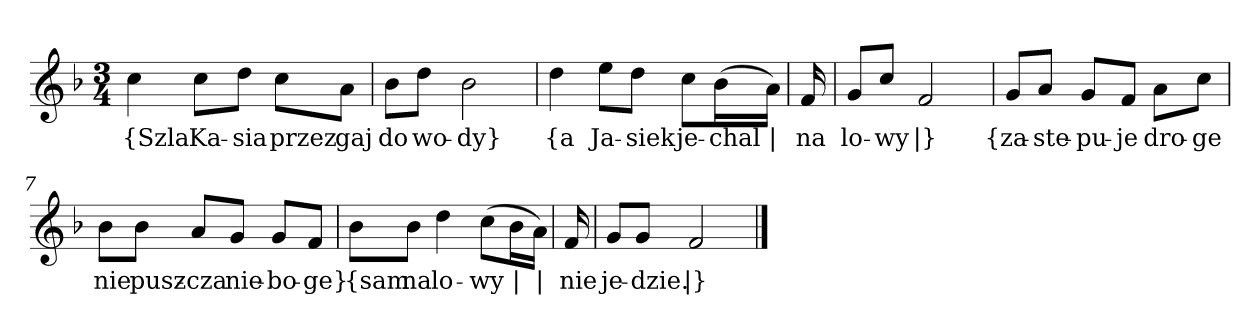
**kern	**text
*part1	*part1
*staff1	*staff1
*clefG2	*
*k[b-]	*
*F:	*
*M3/4	*
=	=
4cc	{Szla
8cc\L	Ka-
8dd\J	-sia
8cc\L	przez
8a\J	gaj
=2	=2
8b-\L	do
8dd\J	wo-
2b-	-dy}
=3y	=3y
4dd	{a
8ee\L	Ja-
8dd\J	-siek
8cc\L	je-
(16b-\L	-chal
16a\JJ)	|
=4y	=4y
16f	na
=5	=5
8g/L	lo-
8cc/J	-wy
2f	|}
=6y	=6y
8g/L	{za-
8a/J	-ste-
8g/L	-pu-
8f/J	-je
8a\L	dro-
8cc\J	-ge
=7	=7
8b-\L	nie
8b-\J	pusz-
8a/L	-cza
8g/J	nie-
8g/L	-bo-
8f/J	-ge}
=8y	=8y
8b-\L	{sam
8b-\J	na
4dd	lo-
(8cc\L	-wy
16b-\L	|
16a\JJ)	|
=9y	=9y
16f	nie
=10	=10
8g/L	je-
8g/J	-dzie.
2f	|}
==	==
*-	*-
